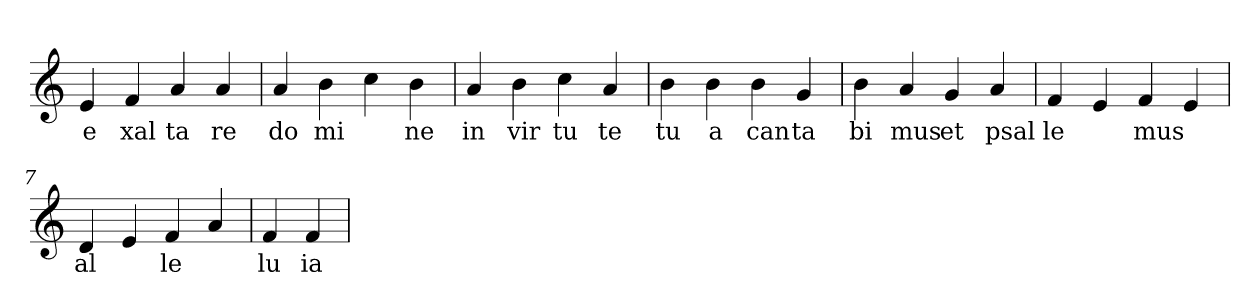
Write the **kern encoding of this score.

**kern	**text
*part1	*part1
*staff1	*staff1
*clefG2	*
=1	=1
4e	e
4f	xal
4a	ta
4a	re
=2	=2
4a	do
4b	mi
4cc	.
4b	ne
=3	=3
4a	in
4b	vir
4cc	tu
4a	te
=4	=4
4b	tu
4b	a
4b	can
4g	ta
=5	=5
4b	bi
4a	mus
4g	et
4a	psal
=6	=6
4f	le
4e	.
4f	mus
4e	.
=7	=7
4d	al
4e	.
4f	le
4a	.
=8	=8
4f	lu
4f	ia
=	=
*-	*-
